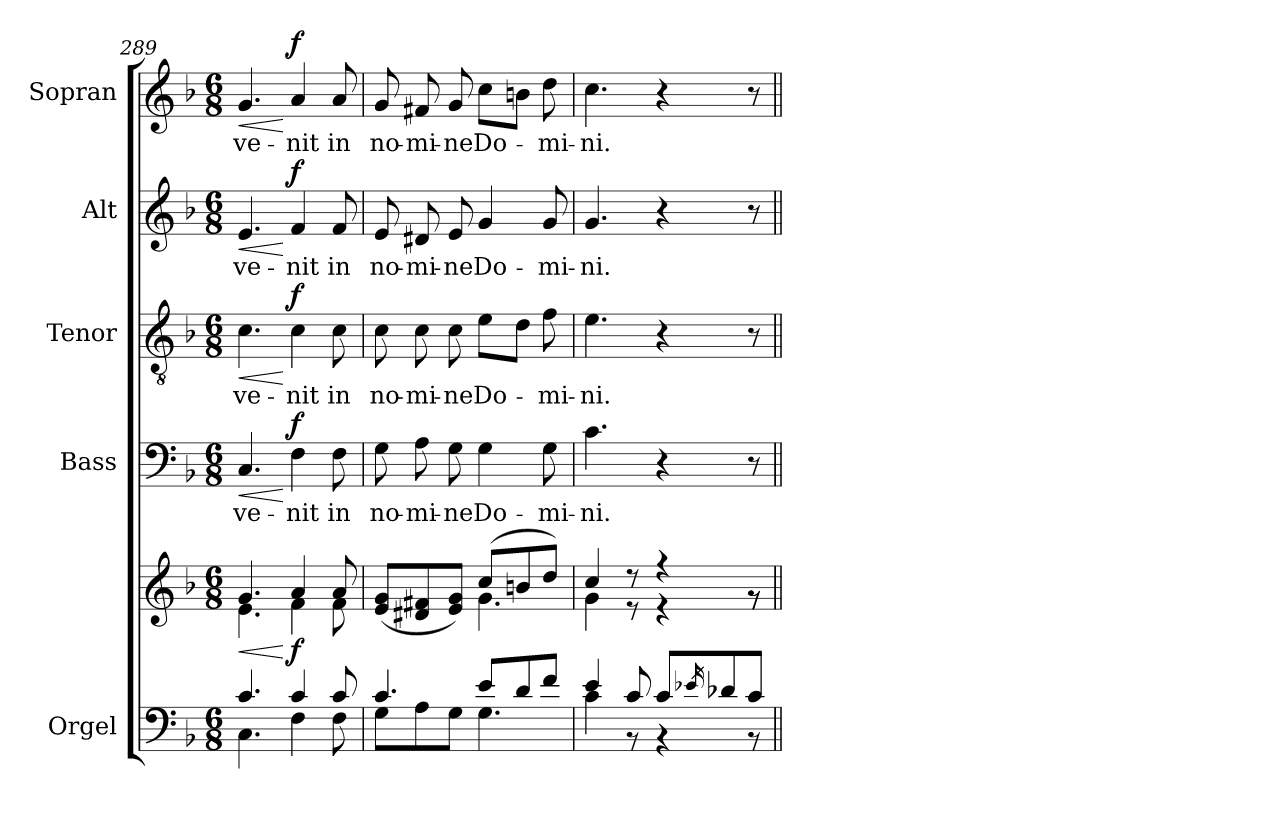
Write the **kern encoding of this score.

**kern	**kern	**dynam	**kern	**text	**dynam	**kern	**text	**dynam	**kern	**text	**dynam	**kern	**text	**dynam
*part5	*part5	*part5	*part4	*part4	*part4	*part3	*part3	*part3	*part2	*part2	*part2	*part1	*part1	*part1
*staff6	*staff5	*staff5/6	*staff4	*staff4	*staff4	*staff3	*staff3	*staff3	*staff2	*staff2	*staff2	*staff1	*staff1	*staff1
*I"Orgel	*	*	*I"Bass	*	*	*I"Tenor	*	*	*I"Alt	*	*	*I"Sopran	*	*
*I'Org.	*	*	*I'B.	*	*	*I'T.	*	*	*I'A.	*	*	*I'S.	*	*
*clefF4	*clefG2	*	*clefF4	*	*	*clefGv2	*	*	*clefG2	*	*	*clefG2	*	*
*k[b-]	*k[b-]	*	*k[b-]	*	*	*k[b-]	*	*	*k[b-]	*	*	*k[b-]	*	*
*F:	*F:	*	*F:	*	*	*F:	*	*	*F:	*	*	*F:	*	*
*M6/8	*M6/8	*	*M6/8	*	*	*M6/8	*	*	*M6/8	*	*	*M6/8	*	*
=289	=289	=289	=289	=289	=289	=289	=289	=289	=289	=289	=289	=289	=289	=289
*^	*	*	*	*	*	*	*	*	*	*	*	*	*	*
!	!	!	!LO:HP:b	!	!LO:LY:b	!LO:HP:b	!	!LO:LY:b	!LO:HP:b	!	!LO:LY:b	!LO:HP:b	!	!LO:LY:b	!LO:HP:b
*	*	*^	*	*	*	*	*	*	*	*	*	*	*	*	*
4.c/	4.C\	4.g/	4.e\	<	4.C/	ve-	<	4.c\	ve-	<	4.e/	ve-	<	4.g/	ve-	<
!	!	!	!	!LO:DY:n=1:b	!	!LO:LY:b	!LO:DY:n=1:a	!	!LO:LY:b	!LO:DY:n=1:a	!	!LO:LY:b	!LO:DY:n=1:a	!	!LO:LY:b	!LO:DY:n=1:a
4c/	4F\	4a/	4f\	[ f	4F\	-nit	[ f	4c\	-nit	[ f	4f/	-nit	[ f	4a/	-nit	[ f
!	!	!	!	!	!	!LO:LY:b	!	!	!LO:LY:b	!	!	!LO:LY:b	!	!	!LO:LY:b	!
8c/	8F\	8a/	8f\	.	8F\	in	.	8c\	in	.	8f/	in	.	8a/	in	.
=290	=290	=290	=290	=290	=290	=290	=290	=290	=290	=290	=290	=290	=290	=290	=290	=290
!	!	!	!	!	!	!LO:LY:b	!	!	!LO:LY:b	!	!	!LO:LY:b	!	!	!LO:LY:b	!
4.c/	8G\L	(<8e/ 8g/L	4.ryy	.	8G\	no-	.	8c\	no-	.	8e/	no-	.	8g/	no-	.
!	!	!	!	!	!	!LO:LY:b	!	!	!LO:LY:b	!	!	!LO:LY:b	!	!	!LO:LY:b	!
.	8A\	8d#X/ 8f#X/	.	.	8A\	-mi-	.	8c\	-mi-	.	8d#X/	-mi-	.	8f#X/	-mi-	.
!	!	!	!	!	!	!LO:LY:b	!	!	!LO:LY:b	!	!	!LO:LY:b	!	!	!LO:LY:b	!
.	8G\J	8e/ 8g/J)	.	.	8G\	-ne	.	8c\	-ne	.	8e/	-ne	.	8g/	-ne	.
!	!	!	!	!	!	!LO:LY:b	!	!	!LO:LY:b	!	!	!LO:LY:b	!	!	!LO:LY:b	!
8e/L	4.G\	(>8cc/L	4.g\	.	4G\	Do-	.	8e\L	Do-	.	4g/	Do-	.	8cc\L	Do-	.
8d/	.	8bn/	.	.	.	.	.	8d\J	.	.	.	.	.	8bn\J	.	.
!	!	!	!	!	!	!LO:LY:b	!	!	!LO:LY:b	!	!	!LO:LY:b	!	!	!LO:LY:b	!
8f/J	.	8dd/J)	.	.	8G\	-mi-	.	8f\	-mi-	.	8g/	-mi-	.	8dd\	-mi-	.
=291	=291	=291	=291	=291	=291	=291	=291	=291	=291	=291	=291	=291	=291	=291	=291	=291
!	!	!	!	!	!	!LO:LY:b	!	!	!LO:LY:b	!	!	!LO:LY:b	!	!	!LO:LY:b	!
4e/	4c\	4cc/	4g\	.	4.c\	-ni.	.	4.e\	-ni.	.	4.g/	-ni.	.	4.cc\	-ni.	.
8c/	8r	8r	8r	.	.	.	.	.	.	.	.	.	.	.	.	.
8c/L	4r	4r	4r	.	4r	.	.	4r	.	.	4r	.	.	4r	.	.
16qe-X/	.	.	.	.	.	.	.	.	.	.	.	.	.	.	.	.
8d-X/	.	.	.	.	.	.	.	.	.	.	.	.	.	.	.	.
8c/J	8r	8rg	8rg	.	8r	.	.	8r	.	.	8r	.	.	8r	.	.
*v	*v	*	*	*	*	*	*	*	*	*	*	*	*	*	*	*
*	*v	*v	*	*	*	*	*	*	*	*	*	*	*	*	*
=||	=||	=||	=||	=||	=||	=||	=||	=||	=||	=||	=||	=||	=||	=||
*-	*-	*-	*-	*-	*-	*-	*-	*-	*-	*-	*-	*-	*-	*-
